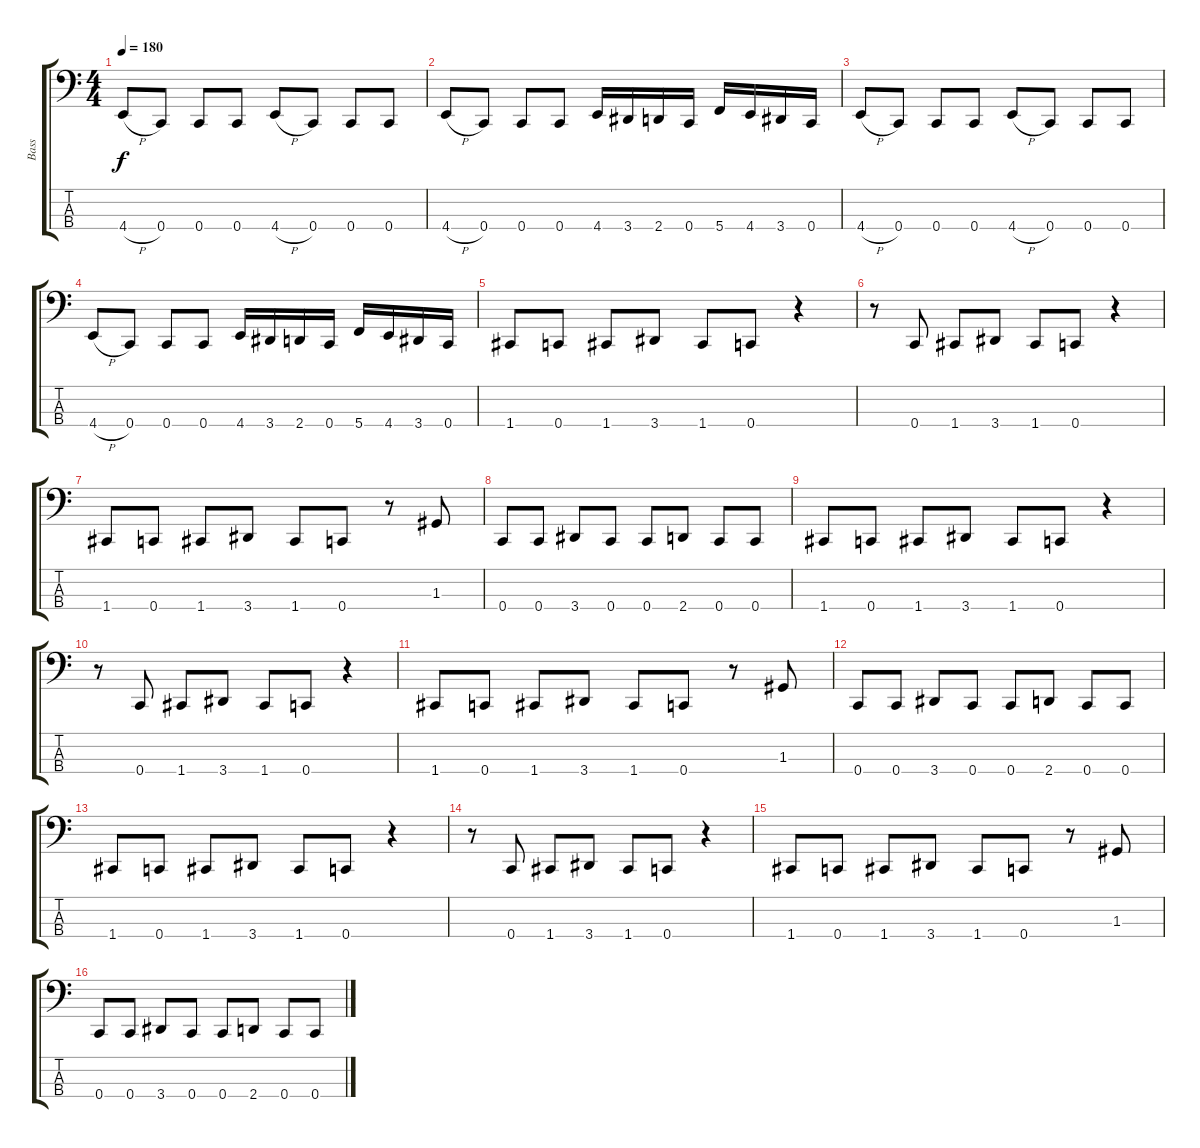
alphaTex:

\track ("Bass" "Bass") {instrument electricbasspick}
\staff {score tabs}
\tuning (F2 C2 G1 C1) {hide}
\ts (4 4)
\tempo 180
\clef f4
\ks c
4.4{h}.8{dy f} 0.4.8 0.4.8 0.4.8 4.4{h}.8 0.4.8 0.4.8 0.4.8 |
4.4{h}.8 0.4.8 0.4.8 0.4.8 4.4.16 3.4.16 2.4.16 0.4.16 5.4.16 4.4.16 3.4.16 0.4.16 |
4.4{h}.8 0.4.8 0.4.8 0.4.8 4.4{h}.8 0.4.8 0.4.8 0.4.8 |
4.4{h}.8 0.4.8 0.4.8 0.4.8 4.4.16 3.4.16 2.4.16 0.4.16 5.4.16 4.4.16 3.4.16 0.4.16 |
1.4.8 0.4.8 1.4.8 3.4.8 1.4.8 0.4.8 r.4 |
r.8 0.4.8 1.4.8 3.4.8 1.4.8 0.4.8 r.4 |
1.4.8 0.4.8 1.4.8 3.4.8 1.4.8 0.4.8 r.8 1.3.8 |
0.4.8 0.4.8 3.4.8 0.4.8 0.4.8 2.4.8 0.4.8 0.4.8 |
1.4.8 0.4.8 1.4.8 3.4.8 1.4.8 0.4.8 r.4 |
r.8 0.4.8 1.4.8 3.4.8 1.4.8 0.4.8 r.4 |
1.4.8 0.4.8 1.4.8 3.4.8 1.4.8 0.4.8 r.8 1.3.8 |
0.4.8 0.4.8 3.4.8 0.4.8 0.4.8 2.4.8 0.4.8 0.4.8 |
1.4.8 0.4.8 1.4.8 3.4.8 1.4.8 0.4.8 r.4 |
r.8 0.4.8 1.4.8 3.4.8 1.4.8 0.4.8 r.4 |
1.4.8 0.4.8 1.4.8 3.4.8 1.4.8 0.4.8 r.8 1.3.8 |
0.4.8 0.4.8 3.4.8 0.4.8 0.4.8 2.4.8 0.4.8 0.4.8
